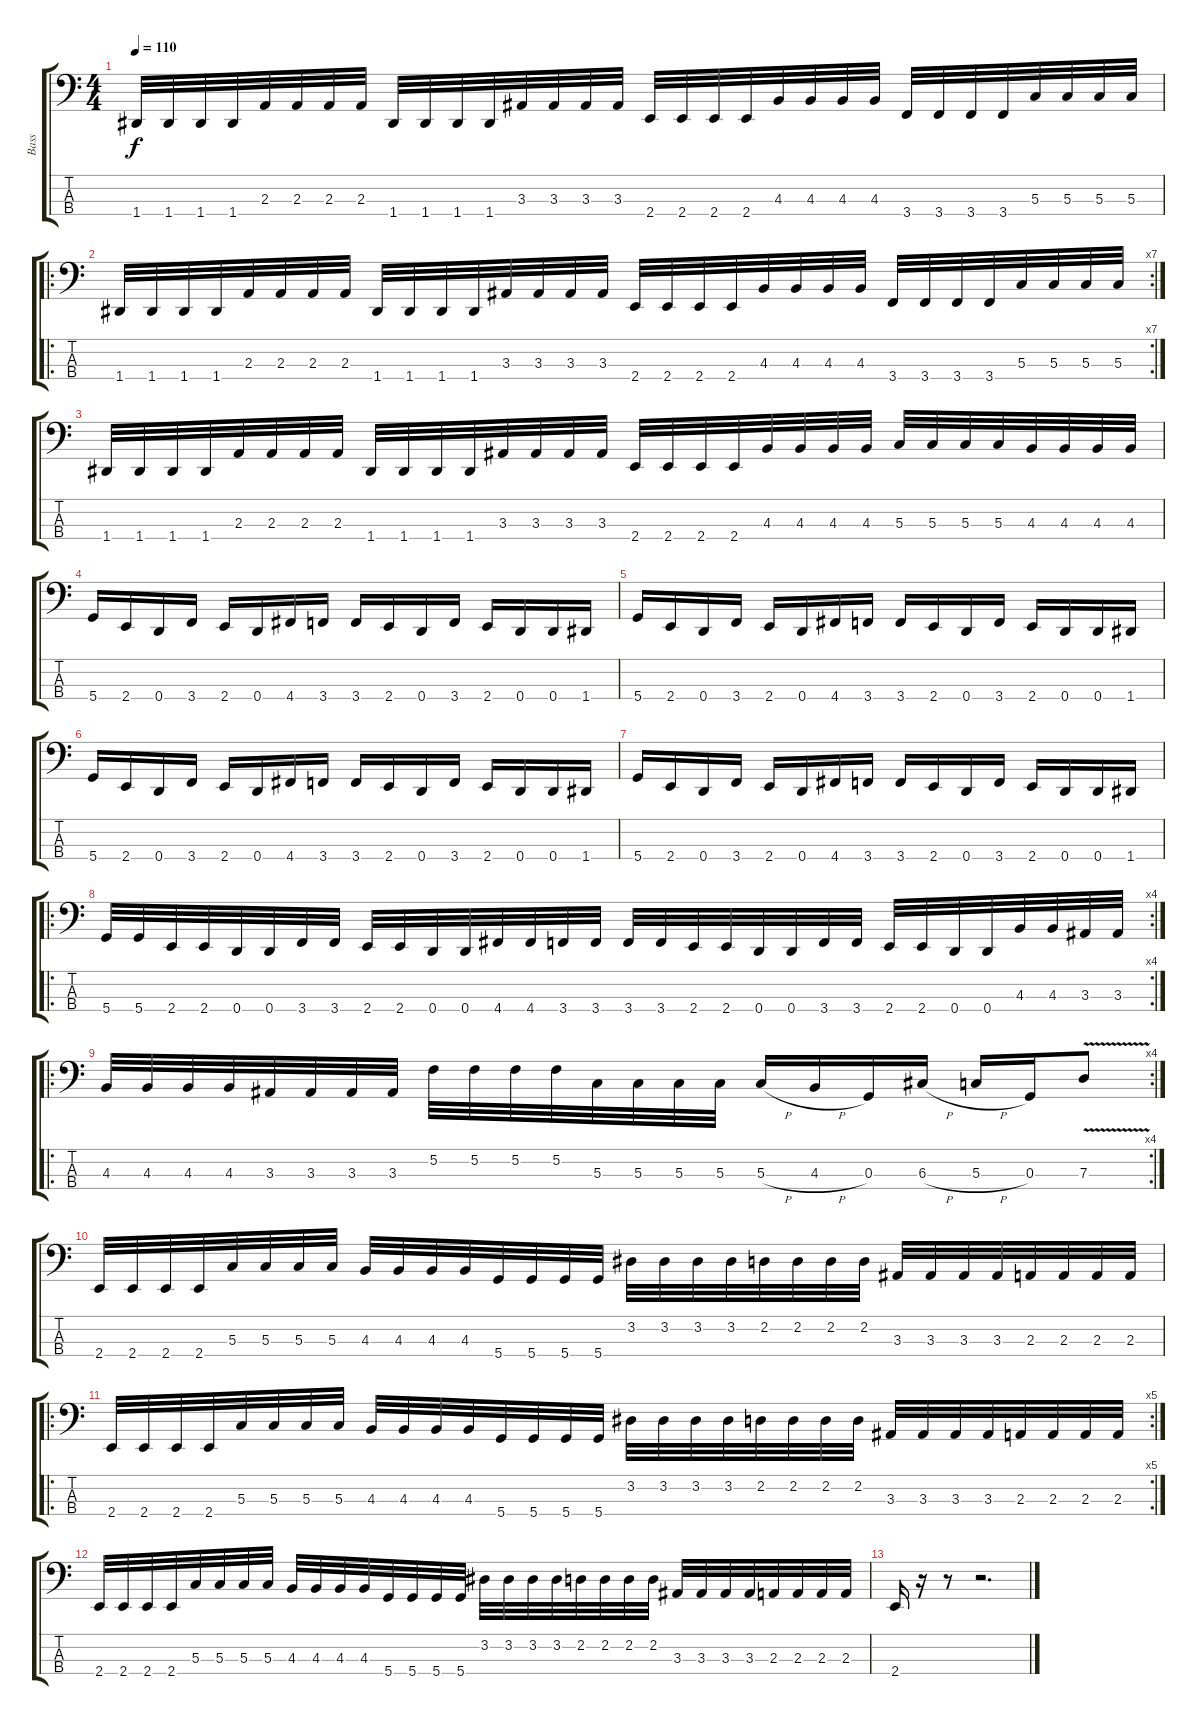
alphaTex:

\track ("Bass" "Bass") {instrument electricbassfinger}
\staff {score tabs}
\tuning (F2 C2 G1 D1) {hide}
\ts (4 4)
\tempo 110
\clef f4
\ks c
1.4.32{dy f} 1.4.32 1.4.32 1.4.32 2.3.32 2.3.32 2.3.32 2.3.32 1.4.32 1.4.32 1.4.32 1.4.32 3.3.32 3.3.32 3.3.32 3.3.32 2.4.32 2.4.32 2.4.32 2.4.32 4.3.32 4.3.32 4.3.32 4.3.32 3.4.32 3.4.32 3.4.32 3.4.32 5.3.32 5.3.32 5.3.32 5.3.32 |
\ro
\rc 7
1.4.32 1.4.32 1.4.32 1.4.32 2.3.32 2.3.32 2.3.32 2.3.32 1.4.32 1.4.32 1.4.32 1.4.32 3.3.32 3.3.32 3.3.32 3.3.32 2.4.32 2.4.32 2.4.32 2.4.32 4.3.32 4.3.32 4.3.32 4.3.32 3.4.32 3.4.32 3.4.32 3.4.32 5.3.32 5.3.32 5.3.32 5.3.32 |
1.4.32 1.4.32 1.4.32 1.4.32 2.3.32 2.3.32 2.3.32 2.3.32 1.4.32 1.4.32 1.4.32 1.4.32 3.3.32 3.3.32 3.3.32 3.3.32 2.4.32 2.4.32 2.4.32 2.4.32 4.3.32 4.3.32 4.3.32 4.3.32 5.3.32 5.3.32 5.3.32 5.3.32 4.3.32 4.3.32 4.3.32 4.3.32 |
5.4.16 2.4.16 0.4.16 3.4.16 2.4.16 0.4.16 4.4.16 3.4.16 3.4.16 2.4.16 0.4.16 3.4.16 2.4.16 0.4.16 0.4.16 1.4.16 |
5.4.16 2.4.16 0.4.16 3.4.16 2.4.16 0.4.16 4.4.16 3.4.16 3.4.16 2.4.16 0.4.16 3.4.16 2.4.16 0.4.16 0.4.16 1.4.16 |
5.4.16 2.4.16 0.4.16 3.4.16 2.4.16 0.4.16 4.4.16 3.4.16 3.4.16 2.4.16 0.4.16 3.4.16 2.4.16 0.4.16 0.4.16 1.4.16 |
5.4.16 2.4.16 0.4.16 3.4.16 2.4.16 0.4.16 4.4.16 3.4.16 3.4.16 2.4.16 0.4.16 3.4.16 2.4.16 0.4.16 0.4.16 1.4.16 |
\ro
\rc 4
5.4.32 5.4.32 2.4.32 2.4.32 0.4.32 0.4.32 3.4.32 3.4.32 2.4.32 2.4.32 0.4.32 0.4.32 4.4.32 4.4.32 3.4.32 3.4.32 3.4.32 3.4.32 2.4.32 2.4.32 0.4.32 0.4.32 3.4.32 3.4.32 2.4.32 2.4.32 0.4.32 0.4.32 4.3.32 4.3.32 3.3.32 3.3.32 |
\ro
\rc 4
4.3.32 4.3.32 4.3.32 4.3.32 3.3.32 3.3.32 3.3.32 3.3.32 5.2.32 5.2.32 5.2.32 5.2.32 5.3.32 5.3.32 5.3.32 5.3.32 5.3{h}.16 4.3{h}.16 0.3.16 6.3{h}.16 5.3{h}.16 0.3.16 7.3{v}.8 |
2.4.32 2.4.32 2.4.32 2.4.32 5.3.32 5.3.32 5.3.32 5.3.32 4.3.32 4.3.32 4.3.32 4.3.32 5.4.32 5.4.32 5.4.32 5.4.32 3.2.32 3.2.32 3.2.32 3.2.32 2.2.32 2.2.32 2.2.32 2.2.32 3.3.32 3.3.32 3.3.32 3.3.32 2.3.32 2.3.32 2.3.32 2.3.32 |
\ro
\rc 5
2.4.32 2.4.32 2.4.32 2.4.32 5.3.32 5.3.32 5.3.32 5.3.32 4.3.32 4.3.32 4.3.32 4.3.32 5.4.32 5.4.32 5.4.32 5.4.32 3.2.32 3.2.32 3.2.32 3.2.32 2.2.32 2.2.32 2.2.32 2.2.32 3.3.32 3.3.32 3.3.32 3.3.32 2.3.32 2.3.32 2.3.32 2.3.32 |
2.4.32 2.4.32 2.4.32 2.4.32 5.3.32 5.3.32 5.3.32 5.3.32 4.3.32 4.3.32 4.3.32 4.3.32 5.4.32 5.4.32 5.4.32 5.4.32 3.2.32 3.2.32 3.2.32 3.2.32 2.2.32 2.2.32 2.2.32 2.2.32 3.3.32 3.3.32 3.3.32 3.3.32 2.3.32 2.3.32 2.3.32 2.3.32 |
2.4.16 r.16 r.8 r.2{d}
